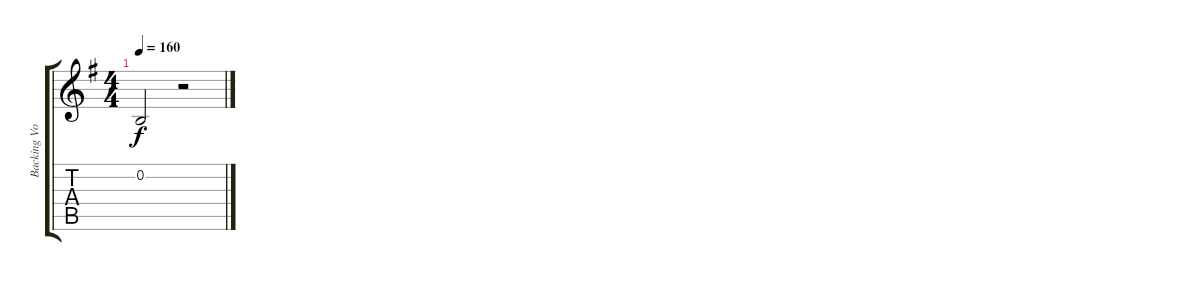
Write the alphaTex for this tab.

\track ("Backing Vocals" "Backing Vo") {instrument lead6voice}
\staff {score tabs}
\tuning (E4 B3 G3 D3 A2 E2) {hide}
\ts (4 4)
\tempo 160
\clef g2
\ks g
0.2{t}.2{dy f} r.2
